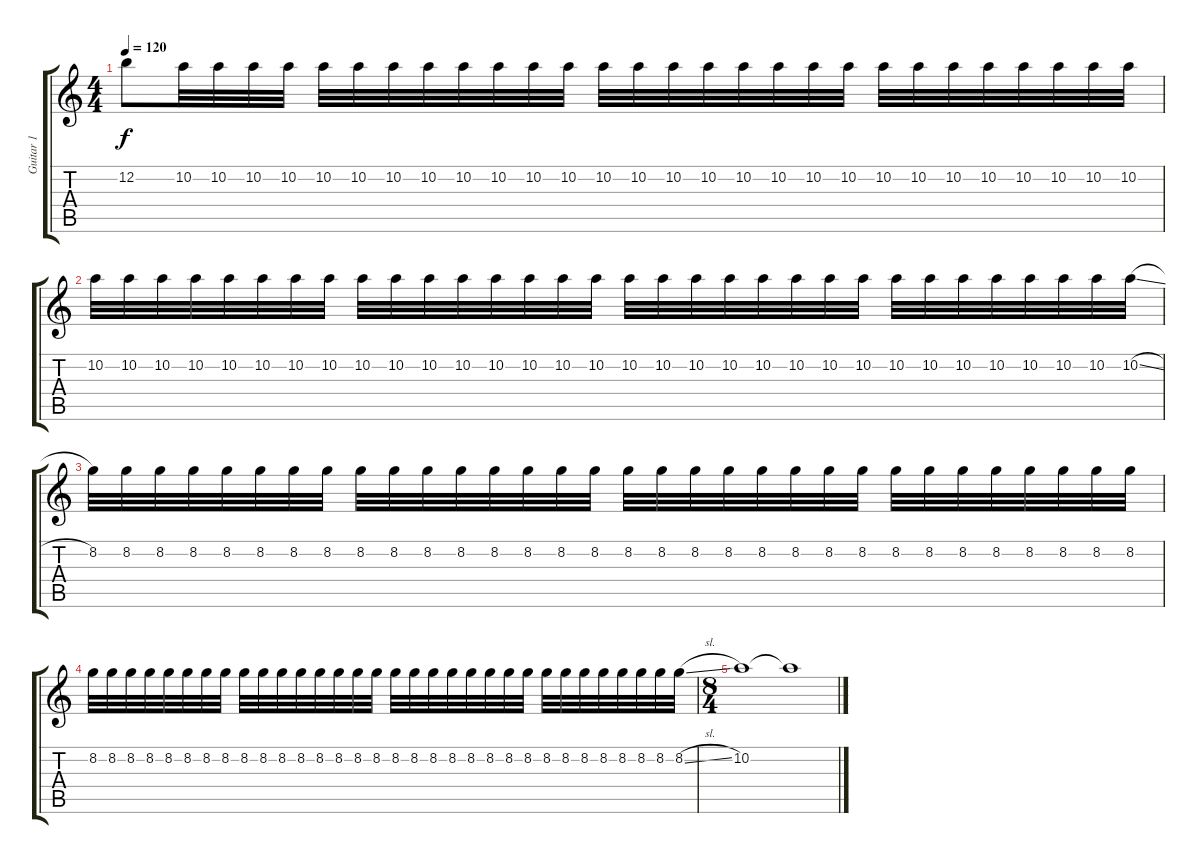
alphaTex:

\track ("Guitar 1" "Guitar 1") {instrument overdrivenguitar}
\staff {score tabs}
\tuning (E4 B3 G3 D3 A2 D2) {hide}
\ts (4 4)
\tempo 120
\clef g2
\ks c
12.2{t}.8{dy f} 10.2.32 10.2.32 10.2.32 10.2.32 10.2.32 10.2.32 10.2.32 10.2.32 10.2.32 10.2.32 10.2.32 10.2.32 10.2.32 10.2.32 10.2.32 10.2.32 10.2.32 10.2.32 10.2.32 10.2.32 10.2.32 10.2.32 10.2.32 10.2.32 10.2.32 10.2.32 10.2.32 10.2.32 |
10.2.32 10.2.32 10.2.32 10.2.32 10.2.32 10.2.32 10.2.32 10.2.32 10.2.32 10.2.32 10.2.32 10.2.32 10.2.32 10.2.32 10.2.32 10.2.32 10.2.32 10.2.32 10.2.32 10.2.32 10.2.32 10.2.32 10.2.32 10.2.32 10.2.32 10.2.32 10.2.32 10.2.32 10.2.32 10.2.32 10.2.32 10.2{sl}.32 |
8.2.32 8.2.32 8.2.32 8.2.32 8.2.32 8.2.32 8.2.32 8.2.32 8.2.32 8.2.32 8.2.32 8.2.32 8.2.32 8.2.32 8.2.32 8.2.32 8.2.32 8.2.32 8.2.32 8.2.32 8.2.32 8.2.32 8.2.32 8.2.32 8.2.32 8.2.32 8.2.32 8.2.32 8.2.32 8.2.32 8.2.32 8.2.32 |
8.2.32 8.2.32 8.2.32 8.2.32 8.2.32 8.2.32 8.2.32 8.2.32 8.2.32 8.2.32 8.2.32 8.2.32 8.2.32 8.2.32 8.2.32 8.2.32 8.2.32 8.2.32 8.2.32 8.2.32 8.2.32 8.2.32 8.2.32 8.2.32 8.2.32 8.2.32 8.2.32 8.2.32 8.2.32 8.2.32 8.2.32 8.2{sl}.32 |
\ts (8 4)
10.2.1 10.2{t}.1
